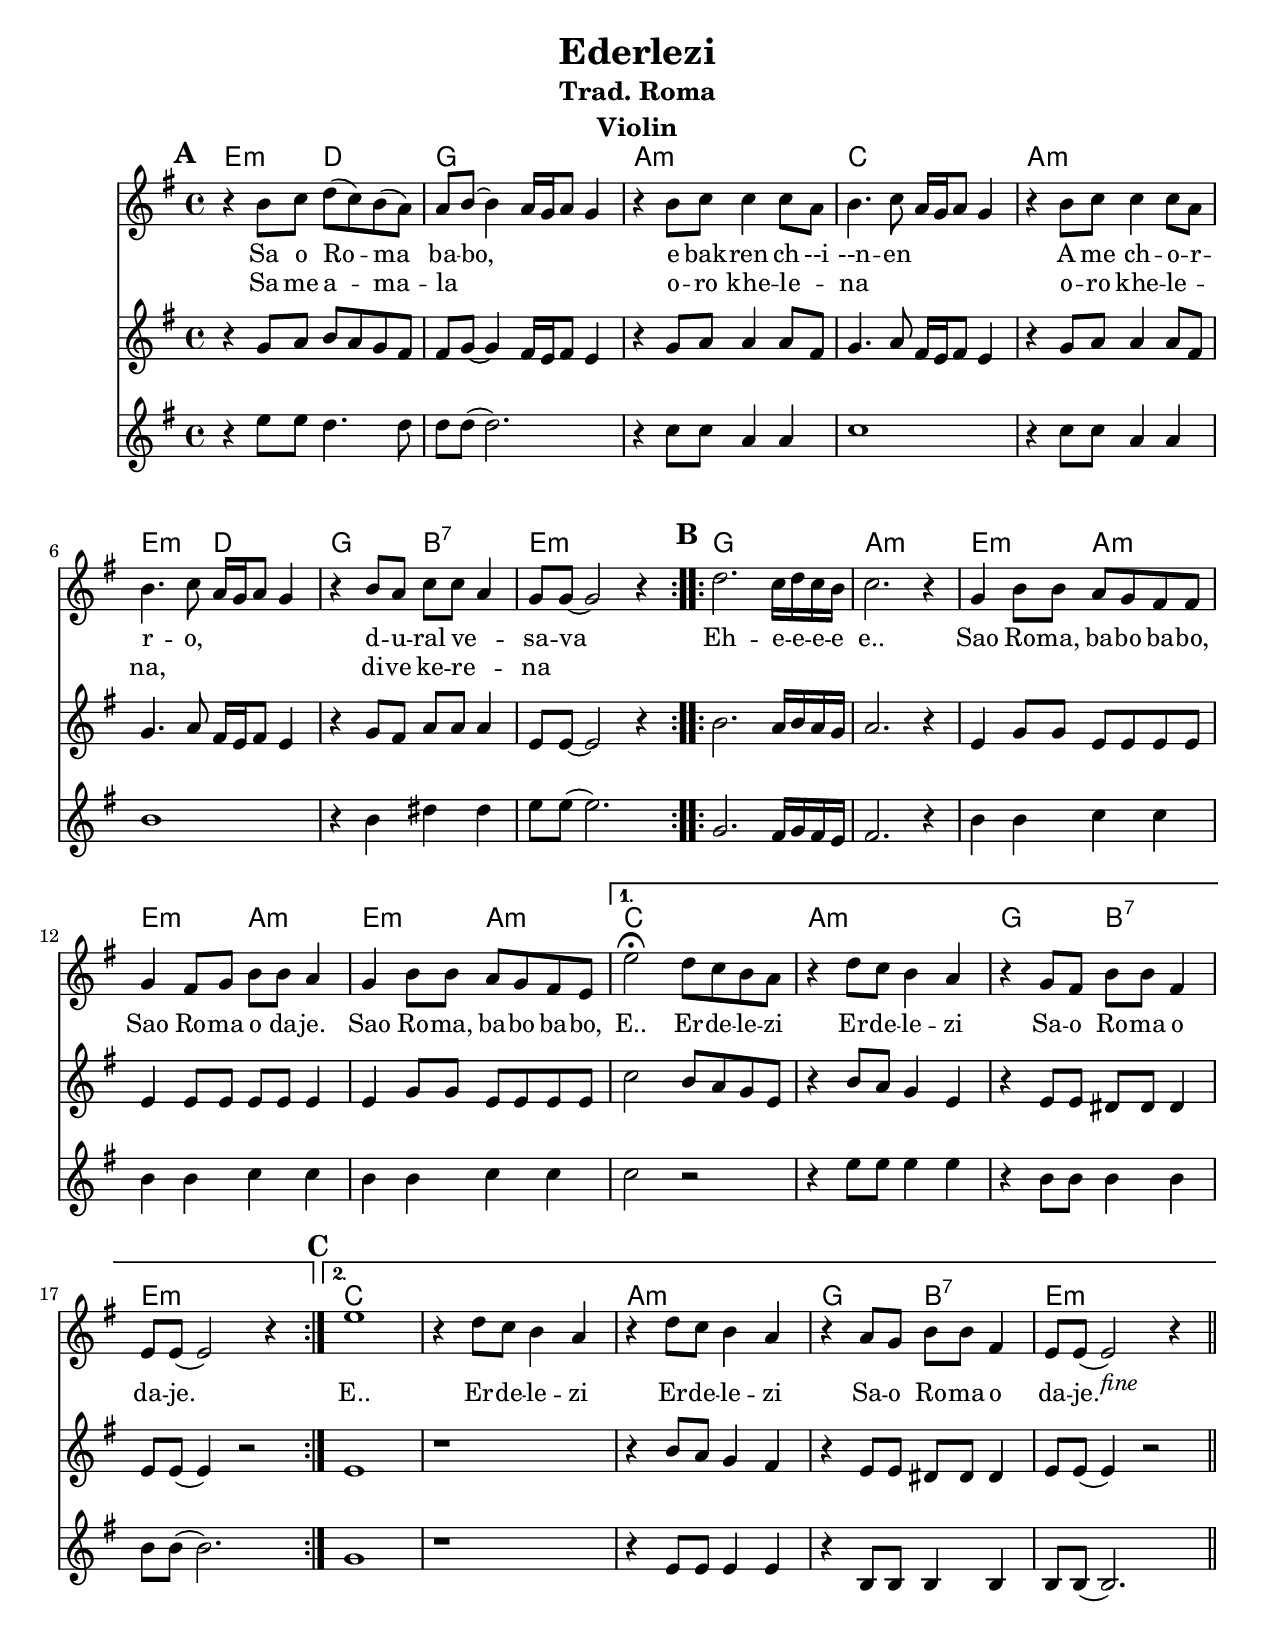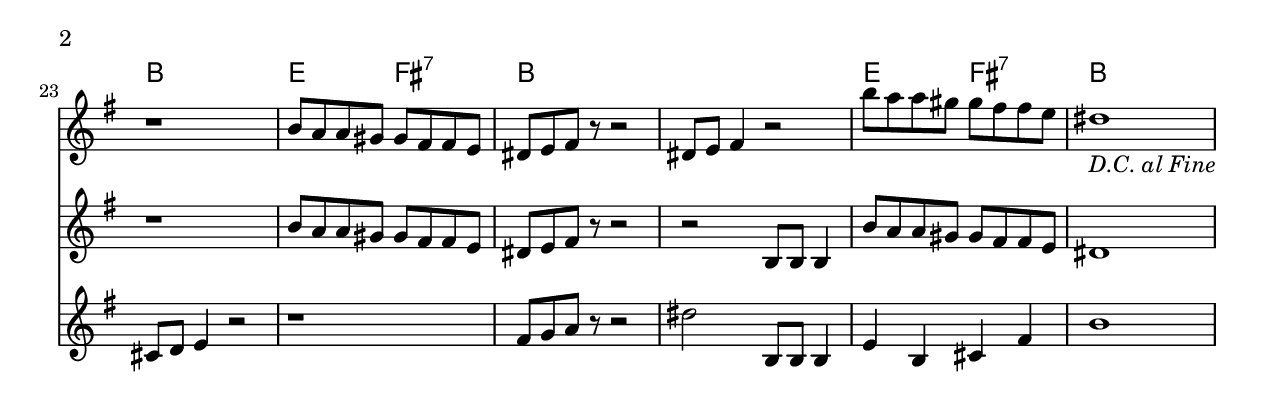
\version "2.18.0"
\include "english.ly"
%showLastLength = R1*12
\paper{
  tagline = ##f
  print-all-headers = ##t
  #(set-paper-size "letter")
}
date = #(strftime "%d-%m-%Y" (localtime (current-time)))

%\markup{ \italic{ " Updated " \date  }  }

%\markup{ Got something to say? }

global = {
  \clef treble
  \key e \minor
  \time 4/4
  \set Score.markFormatter = #format-mark-box-alphabet
}

%#################################### Melody ########################
primos = \relative c'' {
  \global
  %\partial 16*3 a16 d f   %lead in notes

  \repeat volta 2{
    \mark \default
    r4 b8 c d (c)b (a)
    a8 b~b4     a16 g a8 g4
    r4 b8 c c4 c8 a|
    b4. c8 a16 g a8 g4|

    r4 b8 c c4 c8 a|
    b4. c8 a16 g a8 g4|
    r4 b8 a c c a4|
    g8 g~g2 r4|
  }
  %\alternative { { }{ } }

  \repeat volta 2{
    \mark \default

        d'2.c16 d c b
        c2. r4

    g4 b8 b a g fs fs|
    g4 fs8 g b b a4|
    g4 b8 b a g fs e|
  }
  \alternative {
    {
      e'2 \fermata d8 c b a
      r4 d8 c b4 a
      r4 g8 fs b b fs4|
      e8 e (e2) r4|
    }
    {
      \mark \default
      e'1 |
      r4 d8 c b4 a|
      r4 d8 c b4 a
      r4 a8 g b b fs4|
      e8 e (e2) _\markup{\italic fine} r4| \bar"||"
    }
  }
  r1
  b'8 a a gs gs fs fs e
  ds8 e fs r r2
  ds8 e fs4 r2
  b'8 a a gs gs fs fs e
  ds1 _\markup {\italic {D.C. al Fine}}

}
\addlyrics{
  %https://musescore.com/user/35722119/scores/6322876
  Sa o Ro -- ma ba -- bo,
  \repeat unfold 4{\skip2}
  e bak -- ren ch --i --n --  en
  \repeat unfold 4{\skip2}
  A me ch -- o --  -- r -- r -- o,
  \repeat unfold 4{\skip2}
  d -- u -- ral ve --  _ sa -- va
  \repeat unfold 1 {}

  Eh -- e -- e -- e -- e e..
  Sao Ro -- ma, ba -- bo ba -- bo,
  Sao Ro -- ma  o da -- je.
  Sao Ro -- ma, ba -- bo ba -- bo,
  % first end
  E.. Er -- de -- le -- zi
  Er -- de -- le -- zi
  Sa -- o Ro -- ma  o da -- je.
 % 2nd end
  E.. Er -- de -- le -- zi
  Er -- de -- le -- zi
  Sa -- o Ro -- ma  o da -- je.

}
\addlyrics{
Sa me a -- ma -- la _
\repeat unfold 4{\skip2}
o -- ro khe -- le -- _ na
\repeat unfold 5{\skip2}
o -- ro khe -- le -- _ na,
\repeat unfold 5{\skip2}
di -- ve ke -- re -- _  na
}
secund = \relative c'' {
  \global
  %\partial 16*3 a16 d f   %lead in notes

  \repeat volta 2{
    \mark \default
    r4 g8 a b a g fs
    fs8 g~g4 fs16 e fs8 e4|
    r4 g8 a a4 a8 fs|
    g4. a8 fs16 e fs8 e4|

    r4 g8 a a4 a8 fs
    g4. a8 fs16 e fs8 e4|
    r4 g8 fs a a a4|
    e8 e~e2 r4|
  }
  %\alternative { { }{ } }

  \repeat volta 2{
    \mark \default
    b'2. a16 b a g|
        a2. r4|
    %{
 <<

      {
        b'2. a16 b a g|
        a2. r4|
      }
      \\
      {
         g2. fs16 g fs e|
    fs2. r4|
      }

    >>
%}

    e4 g8 g e e e e|
    e4 e8 e e e e4
    e4 g8 g e e e e|
  }
  \alternative {
    {
      c'2 b8 a g e
      r4 b'8 a g4 e
      r4 e8 e ds ds ds4
      e8 e (e4) r2
    }
    {
      e1
      r1
      r4 b'8 a g4 fs
      r4 e8 e ds ds ds4
      e8 e(e4) r2
    }
  }
  r1
  %ds8 e fs4 r2
  b'8 a a gs gs fs fs e
  ds8 e fs r r2
  r2 b,8 b b4
  b'8 a a gs gs fs fs e
  ds1
}
third = \relative c'' {
  \clef treble
  \global
 r4 e8 e d4. d8|
 d8 d(d2.)|
 r4 c8 c a4 a
 c1r4 c8 c a4 a
 b1|
 r4 b ds ds
 e8 e(e2.)
%% bar
g,2. fs16 g fs e|
    fs2. r4|
 b4 b c c
 b4 b c c
 b4 b c c
 c2 r
 r4 e8 e e4 e
 r4 b8 b b4 b
 b8 b (b2.)
 g1
 r1
 r4 e8 e e4 e
 r4 b8 b b4 b
 b8 b (b2.)
 cs8 d e4 r2
 r1
 fs8 g a r r2
 ds2 b,8 b b4
 e4 b cs fs
 b1

}
%################################# Chords #######################
harmonies = \chordmode {
  e2:m
  d2
  g1
  a1:m
  c1
  a1:m
  e2:m
  d2
  g2
  b2:7
  e1:m
  %B
  g1
  a1:m
  e2:m
  a2:m
  e2:m
  a2:m % 12
  e2:m a2:m
  %ending 1 and 2
  c1 a1:m
  g2 b2:7
  e1:m
  c1*2 a1:m
  g2 b2:7
  e1:m
  %end part
  b1
  e2 fs2:7
  b1*2
  e2 fs2:7
  b1
}

\score {
  <<
    \new ChordNames {
      \set chordChanges = ##f
      \harmonies
    }
    \new Staff
    \primos
    \new Staff \secund
    %\new Staff \partcombine \primos \secund
    \new Staff \third
  >>
  \header{
    title= "Ederlezi"
    subtitle="Trad. Roma"
    composer= ""
    instrument = "Violin"
    arranger= ""
  }
  \midi{\tempo 4 = 120}
  \layout{indent = 1.0\cm}
}
%{
% more verses:
\markup{}
\markup {
  \fill-line {
    \hspace #0.1 % distance from left margin
    \column {
      \line { "1."
	\column {
	  ""
	}
      }
      \hspace #0.2 % vertical distance between verses
      \line { "2."
	\column {
	 ""
	}
      }
    }
    \hspace #0.1  % horiz. distance between columns
    \column {
      \line { "3."
	\column {
	  ""
	}
      }
      \hspace #0.2 % distance between verses
      \line { "4."
	\column {
	 ""
	}
      }
    }
    \hspace #0.1 % distance to right margin
  }
}

%}


%{
https://www.youtube.com/watch?v=yGuCqAfxNqU
 Sa o Roma babo,
E bakren cinen.
A me coro, dural besava.
A a daje, amaro dive.
Amaro dive erdelezi.
Ediwado babo, amenge bakro.
Sa o Roma, babo.
E bakren cinen. Eeee...j,
Sa o Roma, babo babo,
Sa o Roma daje. Sa o Roma, babo babo,
E.. Erdelezi. Erdelezi,
Sa o Roma Daje. Eeee...
Sa o Roma, babo babo,
Sa o Roma daje.
Sa o Roma, babo babo,
 Eeee... Erdelezi, Erdelezi.
Sa o Roma Daje

***************

LYRICS IN ROMANI
Sa me amala oro khelena Oro khelena,
dive kerena
Sa o Roma daje
Sa o Roma babo babo
Sa o Roma o daje Sa o Roma babo babo Ej, Ederlezi Ederlezi
 Sa o Roma daje Amaro dive Amaro dive,
Ederlezi Sa me amala oro khelena Oro khelena, dive kerena Sa o Roma daje Sa o Roma babo babo Sa o Roma daje Sa o Roma babo babo Ej, Ederlezi Ederlezi Sa o Roma daje Sa me amala oro khelena Oro khelena, dive kerena Sa o Roma babo, e bakren chinen Amaro dive E devado babo Sa o Roma babo babo Sa o Roma o daje Sa o Roma babo babo Ej, Ederlezi Ederlezi Sa o Roma daje Sa o Roma babo babo Sa o Roma o daje Sa o Roma babo babo Ederlezi Ederlezi Sa o Roma daje LYRICS IN ENGLISH All my friends are dancing the oro Dancing the oro, celebrating the day Dancing the oro, celebrating the day All the Roma, dad, dad All the Roma, mommy All the Roma, dad, dad Oh! Ederlezi Ederlezi All the Roma, mommy Our day Our day, Ederlezi All my friends are dancing the oro Dancing the oro, celebrating the day All the Roma, mommy All the Roma, dad, dad All the Roma, mommy All the Roma, dad, dad Oh! Ederlezi Ederlezi All the Roma, mommy All my friends are dancing the oro Dancing the oro, celebrating the day All the Roma, dad, slaughter lambs Our day They give us, Dad, All the Roma, dad, dad All the Roma, mommy All the Roma, dad, dad Oh! Ederlezi Ederlezi All the Roma, mommy All the Roma, dad, dad All the Roma, mommy All the Roma, dad, dad Ederlezi Ederlezi All the Roma, mommy LYRICS IN TURKISH Tüm arkadaşlarım hora oynuyor Hora oynayıp bugünü kutluyorlar Tüm Roma, anneciğim Tüm Roma, baba, baba Tüm Roma, anneciğim Tüm Roma, baba, baba Ey, Ederlezi Ederlezi Tüm Roma, anneciğim Bizim günümüz Bizim günümüz, Ederlezi Tüm arkadaşlarım hora oynuyor Hora oynayıp bugünü kutluyorlar Tüm Roma, anneciğim Tüm Roma, baba, baba Tüm Roma, anneciğim Tüm Roma, baba, baba Ey, Ederlezi Ederlezi Tüm Roma, anneciğim Tüm arkadaşlarım hora oynuyor Hora oynayıp bugünü kutluyorlar Tüm Roma, baba, kuzu avlıyor Bizim günümüz Bize, baba, Tüm Roma, baba, baba Tüm Roma, anneciğim Tüm Roma, baba, baba Ey, Ederlezi Ederlezi Tüm Roma, anneciğim Tüm Roma, baba, baba Tüm Roma, anneciğim Tüm Roma, baba, baba Ederlezi Ederlezi Tüm Roma, anneciğim LYRICS IN FRENCH Tous mes amis dansent l'oro Ils dansent l'oro, ils fêtent le jour Tous les Roms, maman Tous les Roms, papa, papa Tous les Roms, maman Tous les Roms, papa, papa Ô! Ederlezi Ederlezi Tous les Roms, maman Notre jour Notre jour, Ederlezi Tous mes amis dansent l'oro Ils dansent l'oro, ils fêtent le jour Tous les Roms, maman Tous les Roms, papa, papa Tous les Roms, maman Tous les Roms, papa, papa Ô! Ederlezi Ederlezi Tous les Roms, maman Tous mes amis dansent l'oro Ils dansent l'oro, ils fêtent le jour Tous les Roms, papa, sacrifient l'agneau Notre jour Ils nous donnent, Papa Tous les Roms, papa, papa Tous les Roms, maman Tous les Roms, papa, papa Ô! Ederlezi Ederlezi Tous les Roms, maman Tous les Roms, papa, papa Tous les Roms, maman Tous les Roms, papa, papa Ederlezi Ederlezi Tous les Roms, maman LYRICS IN PORTUGUESE Todos os meus amigos dançam o oro Dançam o oro, celebram o dia Toda a Roma mamãe Toda a Roma papai, papai Toda a Roma mamãe Toda a Roma papai, papai Ó! Ederlezi Ederlezi Toda a Roma mamãe Nosso dia Nosso dia, Ederlezi Todos os meus amigos dançam o oro Dançam o oro, celebram o dia Toda a Roma mamãe Toda a Roma papai, papai Toda a Roma mamãe Toda a Roma papai, papai Ó! Ederlezi Ederlezi Toda a Roma mamãe Todos os meus amigos dançam o oro Dançam o oro, celebram o dia Toda a Roma, papai, sacrifica cordeiros Nosso dia Oferecemos, papai, Toda a Roma papai, papai Toda a Roma mamãe Toda a Roma papai, papai Ó! Ederlezi Ederlezi Toda a Roma mamãe Toda a Roma papai, papai Toda a Roma mamãe Toda a Roma papai, papai Ederlezi Ederlezi Toda a Roma mamãe

%}